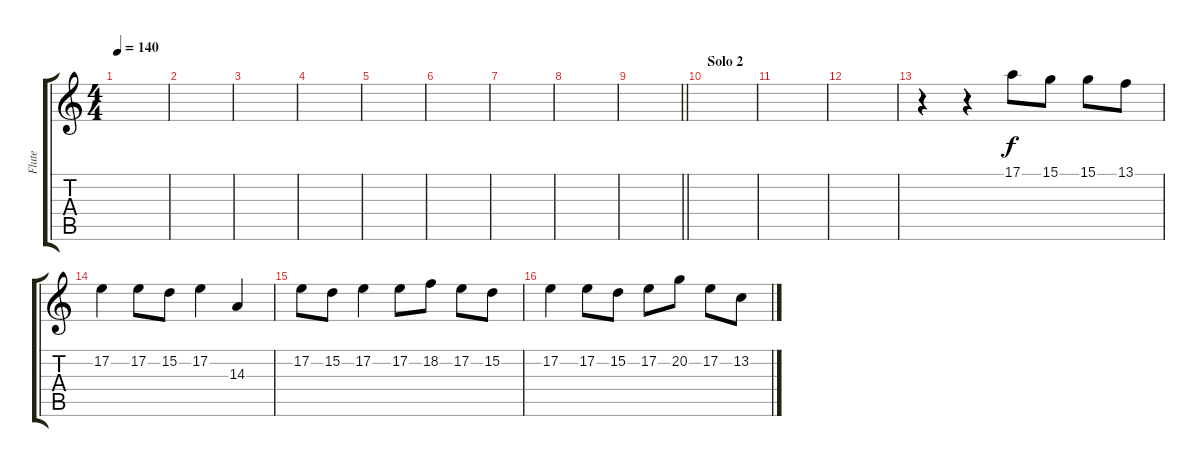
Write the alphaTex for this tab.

\track ("Flute" "Flute") {instrument recorder}
\staff {score tabs}
\tuning (E4 B3 G3 D3 A2 E2) {hide}
\ts (4 4)
\tempo 140
\clef g2
\ks c
|
|
|
|
|
|
|
|
\barLineRight lightlight
|
\section ("" "Solo 2")
|
|
|
r.4 r.4 17.1.8 15.1.8 15.1.8 13.1.8 |
17.2.4 17.2.8 15.2.8 17.2.4 14.3.4 |
17.2.8 15.2.8 17.2.4 17.2.8 18.2.8 17.2.8 15.2.8 |
17.2.4 17.2.8 15.2.8 17.2.8 20.2.8 17.2.8 13.2.8
